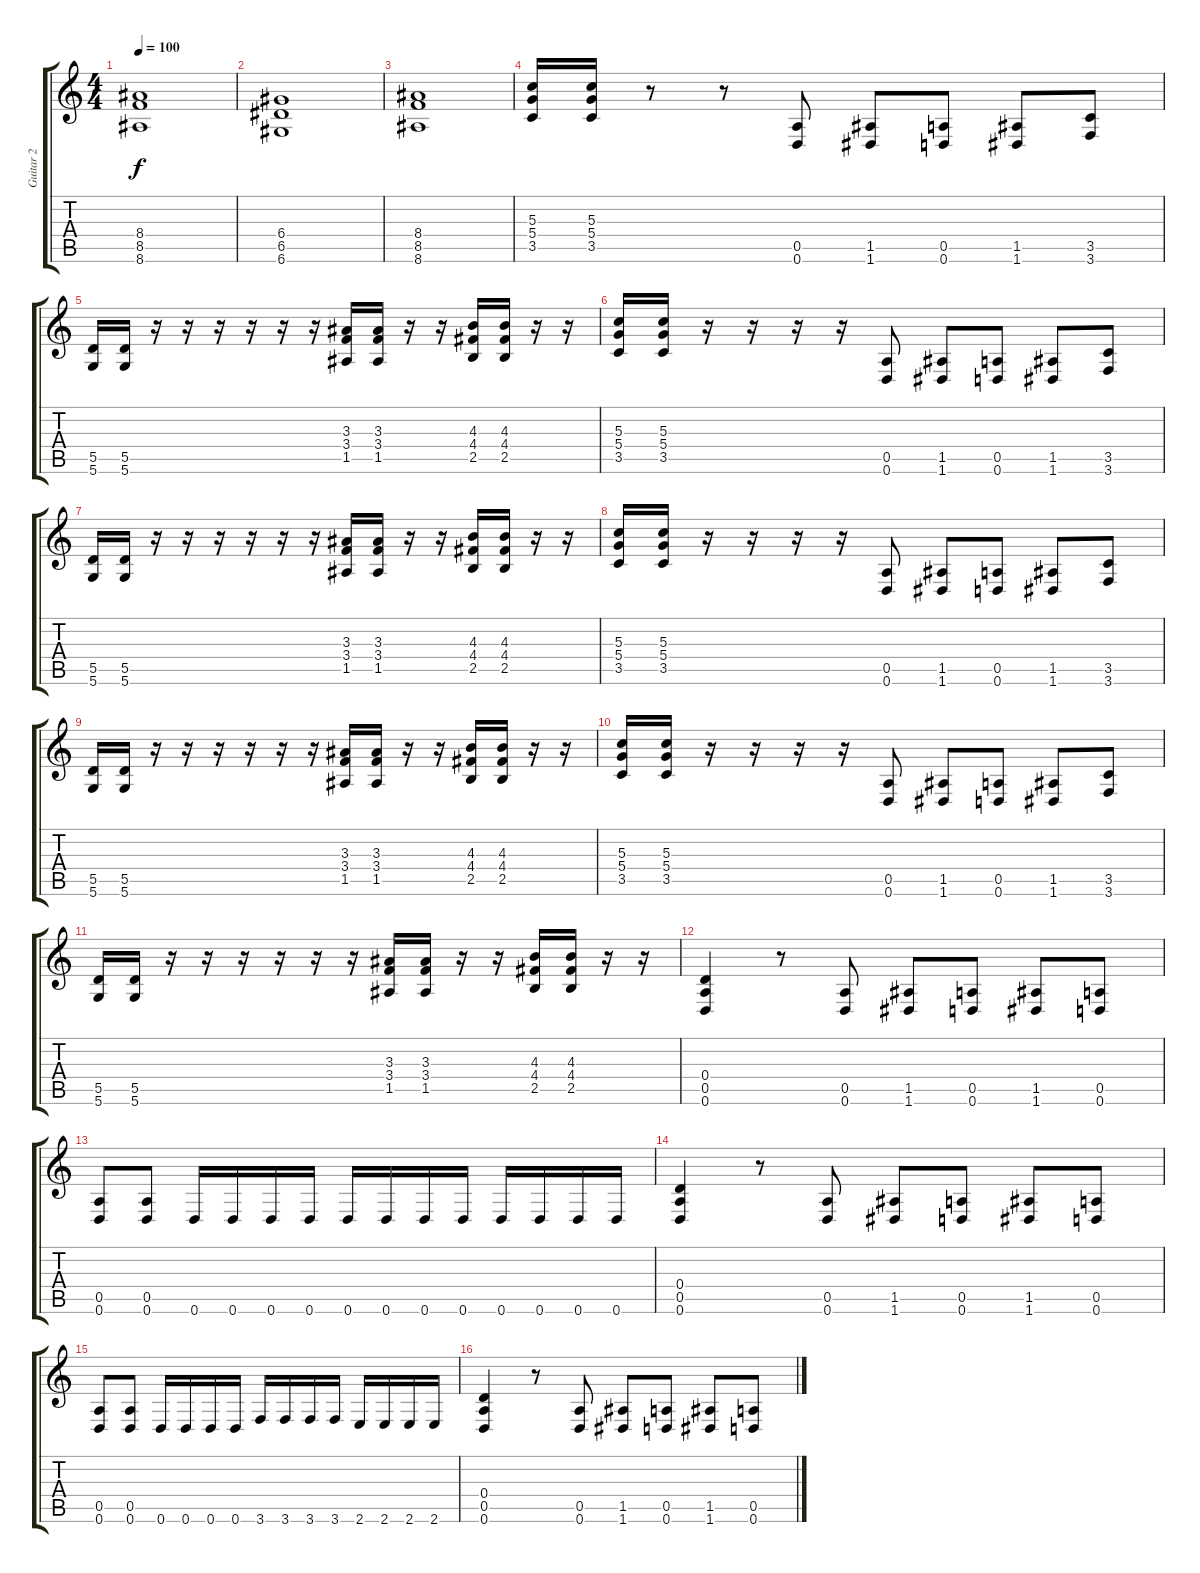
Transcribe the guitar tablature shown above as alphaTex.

\track ("Guitar 2" "Guitar 2") {instrument overdrivenguitar}
\staff {score tabs}
\tuning (E4 B3 G3 D3 A2 D2) {hide}
\ts (4 4)
\tempo 100
\clef g2
\ks c
(8.4 8.5 8.6).1{dy f} |
(6.4 6.5 6.6).1 |
(8.4 8.5 8.6).1 |
(5.3 5.4 3.5).16 (5.3 5.4 3.5).16 r.8 r.8 (0.5 0.6).8 (1.5 1.6).8 (0.5 0.6).8 (1.5 1.6).8 (3.5 3.6).8 |
(5.5 5.6).16 (5.5 5.6).16 r.16 r.16 r.16 r.16 r.16 r.16 (3.3 3.4 1.5).16 (3.3 3.4 1.5).16 r.16 r.16 (4.3 4.4 2.5).16 (4.3 4.4 2.5).16 r.16 r.16 |
(5.3 5.4 3.5).16 (5.3 5.4 3.5).16 r.16 r.16 r.16 r.16 (0.5 0.6).8 (1.5 1.6).8 (0.5 0.6).8 (1.5 1.6).8 (3.5 3.6).8 |
(5.5 5.6).16 (5.5 5.6).16 r.16 r.16 r.16 r.16 r.16 r.16 (3.3 3.4 1.5).16 (3.3 3.4 1.5).16 r.16 r.16 (4.3 4.4 2.5).16 (4.3 4.4 2.5).16 r.16 r.16 |
(5.3 5.4 3.5).16 (5.3 5.4 3.5).16 r.16 r.16 r.16 r.16 (0.5 0.6).8 (1.5 1.6).8 (0.5 0.6).8 (1.5 1.6).8 (3.5 3.6).8 |
(5.5 5.6).16 (5.5 5.6).16 r.16 r.16 r.16 r.16 r.16 r.16 (3.3 3.4 1.5).16 (3.3 3.4 1.5).16 r.16 r.16 (4.3 4.4 2.5).16 (4.3 4.4 2.5).16 r.16 r.16 |
(5.3 5.4 3.5).16 (5.3 5.4 3.5).16 r.16 r.16 r.16 r.16 (0.5 0.6).8 (1.5 1.6).8 (0.5 0.6).8 (1.5 1.6).8 (3.5 3.6).8 |
(5.5 5.6).16 (5.5 5.6).16 r.16 r.16 r.16 r.16 r.16 r.16 (3.3 3.4 1.5).16 (3.3 3.4 1.5).16 r.16 r.16 (4.3 4.4 2.5).16 (4.3 4.4 2.5).16 r.16 r.16 |
(0.4 0.5 0.6).4 r.8 (0.5 0.6).8 (1.5 1.6).8 (0.5 0.6).8 (1.5 1.6).8 (0.5 0.6).8 |
(0.5 0.6).8 (0.5 0.6).8 0.6.16 0.6.16 0.6.16 0.6.16 0.6.16 0.6.16 0.6.16 0.6.16 0.6.16 0.6.16 0.6.16 0.6.16 |
(0.4 0.5 0.6).4 r.8 (0.5 0.6).8 (1.5 1.6).8 (0.5 0.6).8 (1.5 1.6).8 (0.5 0.6).8 |
(0.5 0.6).8 (0.5 0.6).8 0.6.16 0.6.16 0.6.16 0.6.16 3.6.16 3.6.16 3.6.16 3.6.16 2.6.16 2.6.16 2.6.16 2.6.16 |
(0.4 0.5 0.6).4 r.8 (0.5 0.6).8 (1.5 1.6).8 (0.5 0.6).8 (1.5 1.6).8 (0.5 0.6).8
